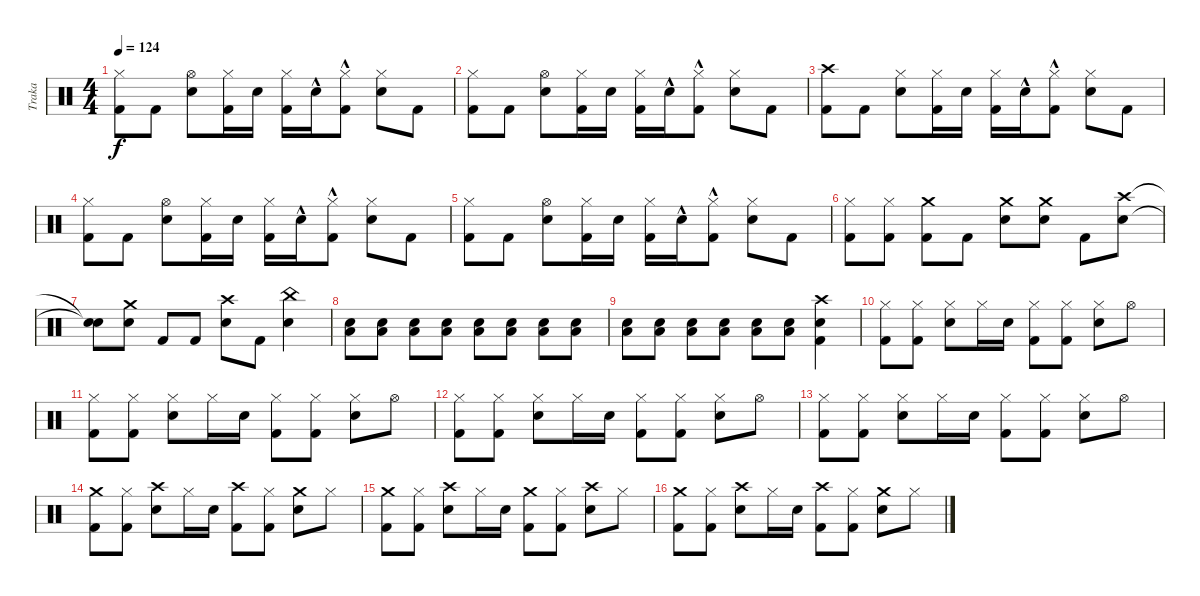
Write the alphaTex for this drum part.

\track ("Traka" "Traka") {instrument percussion}
\staff {score}
\articulation defaults
\ts (4 4)
\tempo 124
\clef neutral
\ks c
("Kick (hit) 2" "Hi-Hat (closed)").8{dy f} "Kick (hit) 2".8 ("Electric Snare (hit)" "Hi-Hat (open)").8 ("Kick (hit) 2" "Hi-Hat (closed)").16 "Electric Snare (hit)".16 ("Kick (hit) 2" "Hi-Hat (closed)").16 "Electric Snare (hit)"{hac}.16 ("Kick (hit) 2"{hac} "Hi-Hat (closed)").8 ("Electric Snare (hit)" "Hi-Hat (closed)").8 "Kick (hit) 2".8 |
("Kick (hit) 2" "Hi-Hat (closed)").8 "Kick (hit) 2".8 ("Electric Snare (hit)" "Hi-Hat (open)").8 ("Kick (hit) 2" "Hi-Hat (closed)").16 "Electric Snare (hit)".16 ("Kick (hit) 2" "Hi-Hat (closed)").16 "Electric Snare (hit)"{hac}.16 ("Kick (hit) 2"{hac} "Hi-Hat (closed)").8 ("Electric Snare (hit)" "Hi-Hat (closed)").8 "Kick (hit) 2".8 |
("Kick (hit) 2" "Crash high (hit)").8 "Kick (hit) 2".8 ("Electric Snare (hit)" "Hi-Hat (closed)").8 ("Kick (hit) 2" "Hi-Hat (closed)").16 "Electric Snare (hit)".16 ("Kick (hit) 2" "Hi-Hat (closed)").16 "Electric Snare (hit)"{hac}.16 ("Kick (hit) 2"{hac} "Hi-Hat (closed)").8 ("Electric Snare (hit)" "Hi-Hat (closed)").8 "Kick (hit) 2".8 |
("Kick (hit) 2" "Hi-Hat (closed)").8 "Kick (hit) 2".8 ("Electric Snare (hit)" "Hi-Hat (open)").8 ("Kick (hit) 2" "Hi-Hat (closed)").16 "Electric Snare (hit)".16 ("Kick (hit) 2" "Hi-Hat (closed)").16 "Electric Snare (hit)"{hac}.16 ("Kick (hit) 2"{hac} "Hi-Hat (closed)").8 ("Electric Snare (hit)" "Hi-Hat (closed)").8 "Kick (hit) 2".8 |
("Kick (hit) 2" "Hi-Hat (closed)").8 "Kick (hit) 2".8 ("Electric Snare (hit)" "Hi-Hat (open)").8 ("Kick (hit) 2" "Hi-Hat (closed)").16 "Electric Snare (hit)".16 ("Kick (hit) 2" "Hi-Hat (closed)").16 "Electric Snare (hit)"{hac}.16 ("Kick (hit) 2"{hac} "Hi-Hat (closed)").8 ("Electric Snare (hit)" "Hi-Hat (closed)").8 "Kick (hit) 2".8 |
("Hi-Hat (closed)" "Kick (hit) 2").8 ("Hi-Hat (closed)" "Kick (hit) 2").8 ("Crash medium (hit)" "Kick (hit) 2").8 "Kick (hit) 2".8 ("Crash medium (hit)" "Electric Snare (hit)").8 ("Crash medium (hit)" "Electric Snare (hit)").8 "Kick (hit) 2".8 ("Crash high (hit)" "Electric Snare (hit)").8 |
("Snare (hit)"{t} "Snare (hit)"{t}).8 ("Crash medium (hit)" "Electric Snare (hit)").8 "Kick (hit) 2".8 "Kick (hit) 2".8 ("Crash high (hit)" "Electric Snare (hit)").8 "Kick (hit) 2".8 ("China (hit)" "Electric Snare (hit)").4 |
("Low Floor Tom (hit)" "Electric Snare (hit)").8{volume 6} ("Low Floor Tom (hit)" "Electric Snare (hit)").8{volume 12} ("Low Floor Tom (hit)" "Electric Snare (hit)").8 ("Low Floor Tom (hit)" "Electric Snare (hit)").8 ("Low Floor Tom (hit)" "Electric Snare (hit)").8 ("Low Floor Tom (hit)" "Electric Snare (hit)").8 ("Low Floor Tom (hit)" "Electric Snare (hit)").8 ("Low Floor Tom (hit)" "Electric Snare (hit)").8 |
("Low Floor Tom (hit)" "Electric Snare (hit)").8 ("Low Floor Tom (hit)" "Electric Snare (hit)").8 ("Low Floor Tom (hit)" "Electric Snare (hit)").8 ("Low Floor Tom (hit)" "Electric Snare (hit)").8 ("Low Floor Tom (hit)" "Electric Snare (hit)").8 ("Low Floor Tom (hit)" "Electric Snare (hit)").8 ("Crash high (hit)" "Electric Snare (hit)" "Kick (hit) 2").4 |
("Hi-Hat (closed)" "Kick (hit) 2").8 ("Hi-Hat (closed)" "Kick (hit) 2").8 ("Hi-Hat (closed)" "Electric Snare (hit)").8 "Hi-Hat (closed)".16 "Electric Snare (hit)".16 ("Hi-Hat (closed)" "Kick (hit) 2").8 ("Hi-Hat (closed)" "Kick (hit) 2").8 ("Hi-Hat (closed)" "Electric Snare (hit)").8 "Hi-Hat (open)".8 |
("Hi-Hat (closed)" "Kick (hit) 2").8 ("Hi-Hat (closed)" "Kick (hit) 2").8 ("Hi-Hat (closed)" "Electric Snare (hit)").8 "Hi-Hat (closed)".16 "Electric Snare (hit)".16 ("Hi-Hat (closed)" "Kick (hit) 2").8 ("Hi-Hat (closed)" "Kick (hit) 2").8 ("Hi-Hat (closed)" "Electric Snare (hit)").8 "Hi-Hat (open)".8 |
("Hi-Hat (closed)" "Kick (hit) 2").8 ("Hi-Hat (closed)" "Kick (hit) 2").8 ("Hi-Hat (closed)" "Electric Snare (hit)").8 "Hi-Hat (closed)".16 "Electric Snare (hit)".16 ("Hi-Hat (closed)" "Kick (hit) 2").8 ("Hi-Hat (closed)" "Kick (hit) 2").8 ("Hi-Hat (closed)" "Electric Snare (hit)").8 "Hi-Hat (open)".8 |
("Hi-Hat (closed)" "Kick (hit) 2").8 ("Hi-Hat (closed)" "Kick (hit) 2").8 ("Hi-Hat (closed)" "Electric Snare (hit)").8 "Hi-Hat (closed)".16 "Electric Snare (hit)".16 ("Hi-Hat (closed)" "Kick (hit) 2").8 ("Hi-Hat (closed)" "Kick (hit) 2").8 ("Hi-Hat (closed)" "Electric Snare (hit)").8 "Hi-Hat (open)".8 |
("Crash medium (hit)" "Kick (hit) 2").8 ("Hi-Hat (closed)" "Kick (hit) 2").8 ("Crash high (hit)" "Electric Snare (hit)").8 "Hi-Hat (closed)".16 "Electric Snare (hit)".16 ("Crash high (hit)" "Kick (hit) 2").8 ("Hi-Hat (closed)" "Kick (hit) 2").8 ("Crash medium (hit)" "Electric Snare (hit)").8 "Hi-Hat (closed)".8 |
("Crash medium (hit)" "Kick (hit) 2").8 ("Hi-Hat (closed)" "Kick (hit) 2").8 ("Crash high (hit)" "Electric Snare (hit)").8 "Hi-Hat (closed)".16 "Electric Snare (hit)".16 ("Crash medium (hit)" "Kick (hit) 2").8 ("Hi-Hat (closed)" "Kick (hit) 2").8 ("Crash high (hit)" "Electric Snare (hit)").8 "Hi-Hat (closed)".8 |
("Crash medium (hit)" "Kick (hit) 2").8 ("Hi-Hat (closed)" "Kick (hit) 2").8 ("Crash high (hit)" "Electric Snare (hit)").8 "Hi-Hat (closed)".16 "Electric Snare (hit)".16 ("Crash high (hit)" "Kick (hit) 2").8 ("Hi-Hat (closed)" "Kick (hit) 2").8 ("Crash medium (hit)" "Electric Snare (hit)").8 "Hi-Hat (closed)".8
